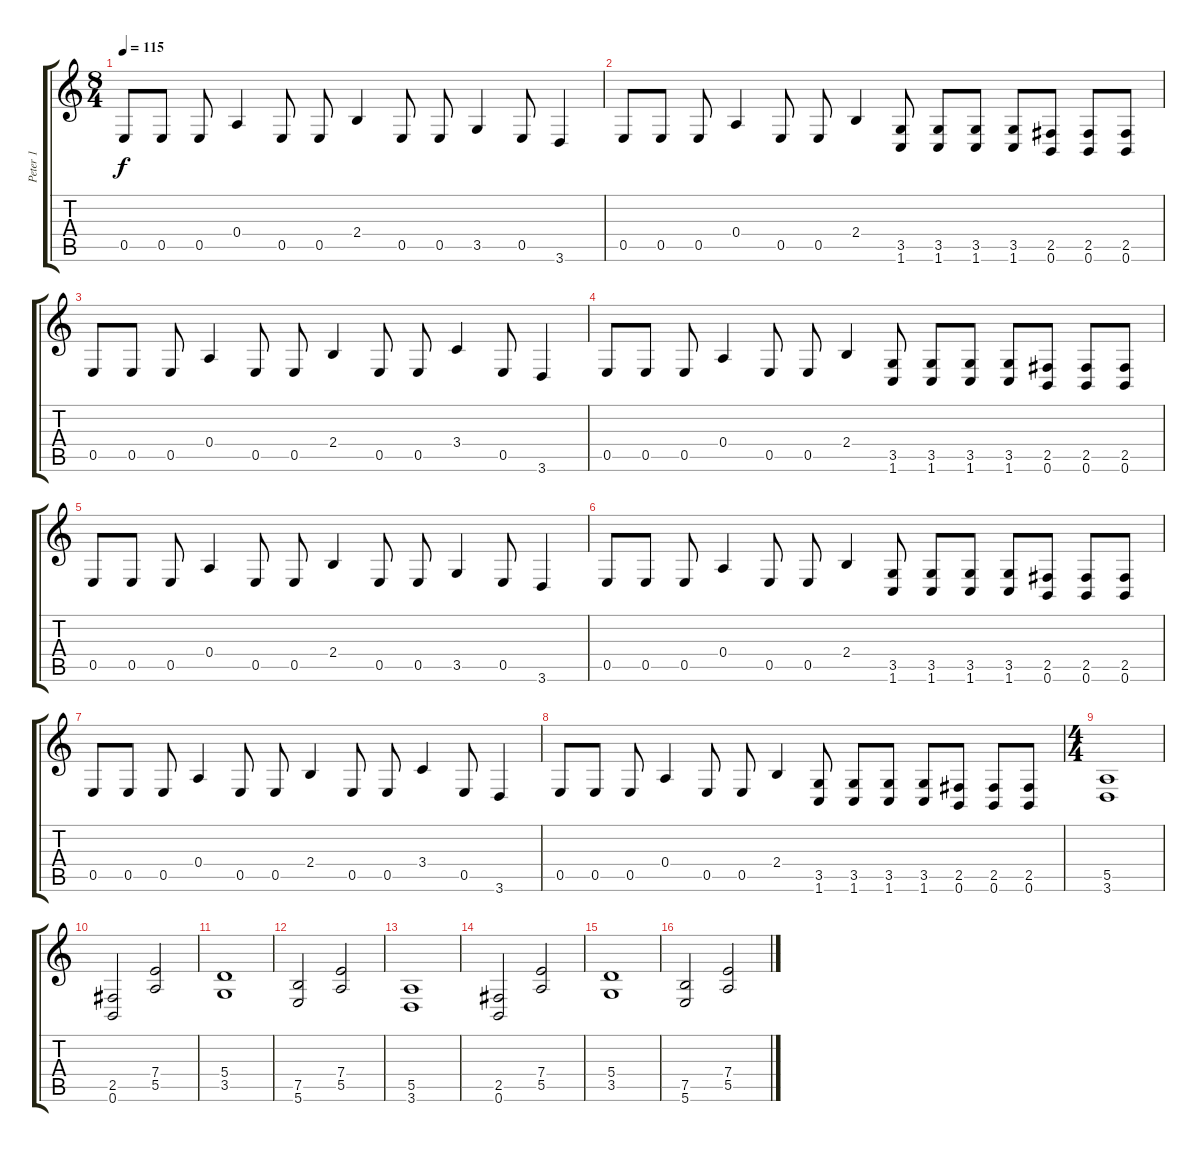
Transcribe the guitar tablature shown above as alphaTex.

\track ("Peter 1" "Peter 1") {instrument distortionguitar}
\staff {score tabs}
\tuning (B3 Gb3 D3 A2 E2 B1) {hide}
\ts (8 4)
\tempo 115
\clef g2
\ks c
0.5.8{dy f} 0.5.8 0.5.8 0.4.4 0.5.8 0.5.8 2.4.4 0.5.8 0.5.8 3.5.4 0.5.8 3.6.4 |
0.5.8 0.5.8 0.5.8 0.4.4 0.5.8 0.5.8 2.4.4 (3.5 1.6).8 (3.5 1.6).8 (3.5 1.6).8 (3.5 1.6).8 (2.5 0.6).8 (2.5 0.6).8 (2.5 0.6).8 |
0.5.8 0.5.8 0.5.8 0.4.4 0.5.8 0.5.8 2.4.4 0.5.8 0.5.8 3.4.4 0.5.8 3.6.4 |
0.5.8 0.5.8 0.5.8 0.4.4 0.5.8 0.5.8 2.4.4 (3.5 1.6).8 (3.5 1.6).8 (3.5 1.6).8 (3.5 1.6).8 (2.5 0.6).8 (2.5 0.6).8 (2.5 0.6).8 |
0.5.8 0.5.8 0.5.8 0.4.4 0.5.8 0.5.8 2.4.4 0.5.8 0.5.8 3.5.4 0.5.8 3.6.4 |
0.5.8 0.5.8 0.5.8 0.4.4 0.5.8 0.5.8 2.4.4 (3.5 1.6).8 (3.5 1.6).8 (3.5 1.6).8 (3.5 1.6).8 (2.5 0.6).8 (2.5 0.6).8 (2.5 0.6).8 |
0.5.8 0.5.8 0.5.8 0.4.4 0.5.8 0.5.8 2.4.4 0.5.8 0.5.8 3.4.4 0.5.8 3.6.4 |
0.5.8 0.5.8 0.5.8 0.4.4 0.5.8 0.5.8 2.4.4 (3.5 1.6).8 (3.5 1.6).8 (3.5 1.6).8 (3.5 1.6).8 (2.5 0.6).8 (2.5 0.6).8 (2.5 0.6).8 |
\ts (4 4)
(5.5 3.6).1 |
(2.5 0.6).2 (7.4 5.5).2 |
(5.4 3.5).1 |
(7.5 5.6).2 (7.4 5.5).2 |
(5.5 3.6).1 |
(2.5 0.6).2 (7.4 5.5).2 |
(5.4 3.5).1 |
(7.5 5.6).2 (7.4 5.5).2
